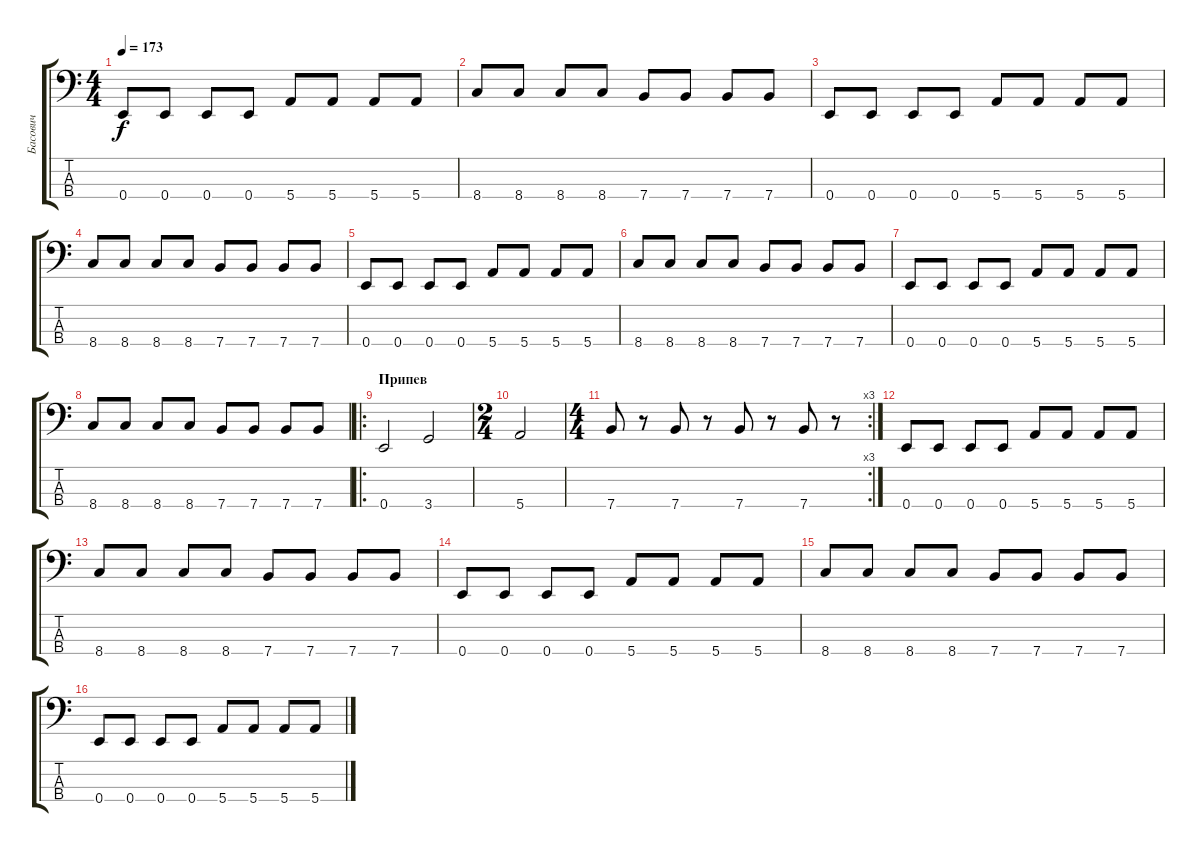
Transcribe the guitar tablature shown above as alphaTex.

\track ("Басович" "Басович") {instrument electricbasspick}
\staff {score tabs}
\tuning (G2 D2 A1 E1) {hide}
\ts (4 4)
\tempo 173
\clef f4
\ks c
0.4.8{dy f instrument electricbasspick} 0.4.8 0.4.8 0.4.8 5.4.8 5.4.8 5.4.8 5.4.8 |
8.4.8 8.4.8 8.4.8 8.4.8 7.4.8 7.4.8 7.4.8 7.4.8 |
0.4.8 0.4.8 0.4.8 0.4.8 5.4.8 5.4.8 5.4.8 5.4.8 |
8.4.8 8.4.8 8.4.8 8.4.8 7.4.8 7.4.8 7.4.8 7.4.8 |
0.4.8 0.4.8 0.4.8 0.4.8 5.4.8 5.4.8 5.4.8 5.4.8 |
8.4.8 8.4.8 8.4.8 8.4.8 7.4.8 7.4.8 7.4.8 7.4.8 |
0.4.8 0.4.8 0.4.8 0.4.8 5.4.8 5.4.8 5.4.8 5.4.8 |
8.4.8 8.4.8 8.4.8 8.4.8 7.4.8 7.4.8 7.4.8 7.4.8 |
\ro
\section ("" "Припев")
0.4.2 3.4.2 |
\ts (2 4)
5.4.2 |
\rc 3
\ts (4 4)
7.4.8 r.8 7.4.8 r.8 7.4.8 r.8 7.4.8 r.8 |
0.4.8 0.4.8 0.4.8 0.4.8 5.4.8 5.4.8 5.4.8 5.4.8 |
8.4.8 8.4.8 8.4.8 8.4.8 7.4.8 7.4.8 7.4.8 7.4.8 |
0.4.8 0.4.8 0.4.8 0.4.8 5.4.8 5.4.8 5.4.8 5.4.8 |
8.4.8 8.4.8 8.4.8 8.4.8 7.4.8 7.4.8 7.4.8 7.4.8 |
0.4.8 0.4.8 0.4.8 0.4.8 5.4.8 5.4.8 5.4.8 5.4.8
